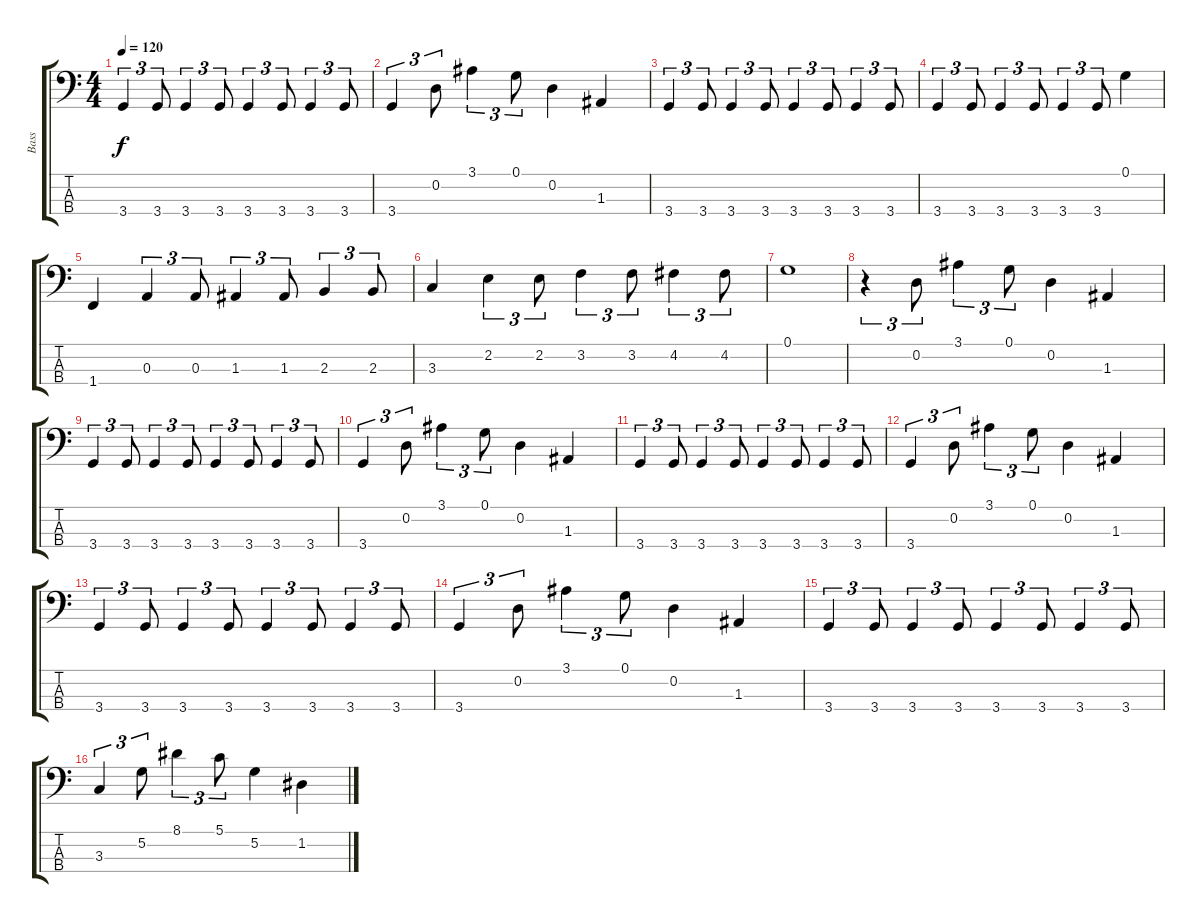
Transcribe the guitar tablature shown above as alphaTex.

\track ("Bass" "Bass") {instrument electricbassfinger}
\staff {score tabs}
\tuning (G2 D2 A1 E1) {hide}
\ts (4 4)
\tempo 120
\clef f4
\ks c
3.4.4{tu (3 2) dy f} 3.4.8{tu (3 2)} 3.4.4{tu (3 2)} 3.4.8{tu (3 2)} 3.4.4{tu (3 2)} 3.4.8{tu (3 2)} 3.4.4{tu (3 2)} 3.4.8{tu (3 2)} |
3.4.4{tu (3 2)} 0.2.8{tu (3 2)} 3.1.4{tu (3 2)} 0.1.8{tu (3 2)} 0.2.4 1.3.4 |
3.4.4{tu (3 2)} 3.4.8{tu (3 2)} 3.4.4{tu (3 2)} 3.4.8{tu (3 2)} 3.4.4{tu (3 2)} 3.4.8{tu (3 2)} 3.4.4{tu (3 2)} 3.4.8{tu (3 2)} |
3.4.4{tu (3 2)} 3.4.8{tu (3 2)} 3.4.4{tu (3 2)} 3.4.8{tu (3 2)} 3.4.4{tu (3 2)} 3.4.8{tu (3 2)} 0.1.4 |
1.4.4 0.3.4{tu (3 2)} 0.3.8{tu (3 2)} 1.3.4{tu (3 2)} 1.3.8{tu (3 2)} 2.3.4{tu (3 2)} 2.3.8{tu (3 2)} |
3.3.4 2.2.4{tu (3 2)} 2.2.8{tu (3 2)} 3.2.4{tu (3 2)} 3.2.8{tu (3 2)} 4.2.4{tu (3 2)} 4.2.8{tu (3 2)} |
0.1.1 |
r.4{tu (3 2)} 0.2.8{tu (3 2)} 3.1.4{tu (3 2)} 0.1.8{tu (3 2)} 0.2.4 1.3.4 |
3.4.4{tu (3 2)} 3.4.8{tu (3 2)} 3.4.4{tu (3 2)} 3.4.8{tu (3 2)} 3.4.4{tu (3 2)} 3.4.8{tu (3 2)} 3.4.4{tu (3 2)} 3.4.8{tu (3 2)} |
3.4.4{tu (3 2)} 0.2.8{tu (3 2)} 3.1.4{tu (3 2)} 0.1.8{tu (3 2)} 0.2.4 1.3.4 |
3.4.4{tu (3 2)} 3.4.8{tu (3 2)} 3.4.4{tu (3 2)} 3.4.8{tu (3 2)} 3.4.4{tu (3 2)} 3.4.8{tu (3 2)} 3.4.4{tu (3 2)} 3.4.8{tu (3 2)} |
3.4.4{tu (3 2)} 0.2.8{tu (3 2)} 3.1.4{tu (3 2)} 0.1.8{tu (3 2)} 0.2.4 1.3.4 |
3.4.4{tu (3 2)} 3.4.8{tu (3 2)} 3.4.4{tu (3 2)} 3.4.8{tu (3 2)} 3.4.4{tu (3 2)} 3.4.8{tu (3 2)} 3.4.4{tu (3 2)} 3.4.8{tu (3 2)} |
3.4.4{tu (3 2)} 0.2.8{tu (3 2)} 3.1.4{tu (3 2)} 0.1.8{tu (3 2)} 0.2.4 1.3.4 |
3.4.4{tu (3 2)} 3.4.8{tu (3 2)} 3.4.4{tu (3 2)} 3.4.8{tu (3 2)} 3.4.4{tu (3 2)} 3.4.8{tu (3 2)} 3.4.4{tu (3 2)} 3.4.8{tu (3 2)} |
3.3.4{tu (3 2)} 5.2.8{tu (3 2)} 8.1.4{tu (3 2)} 5.1.8{tu (3 2)} 5.2.4 1.2.4
